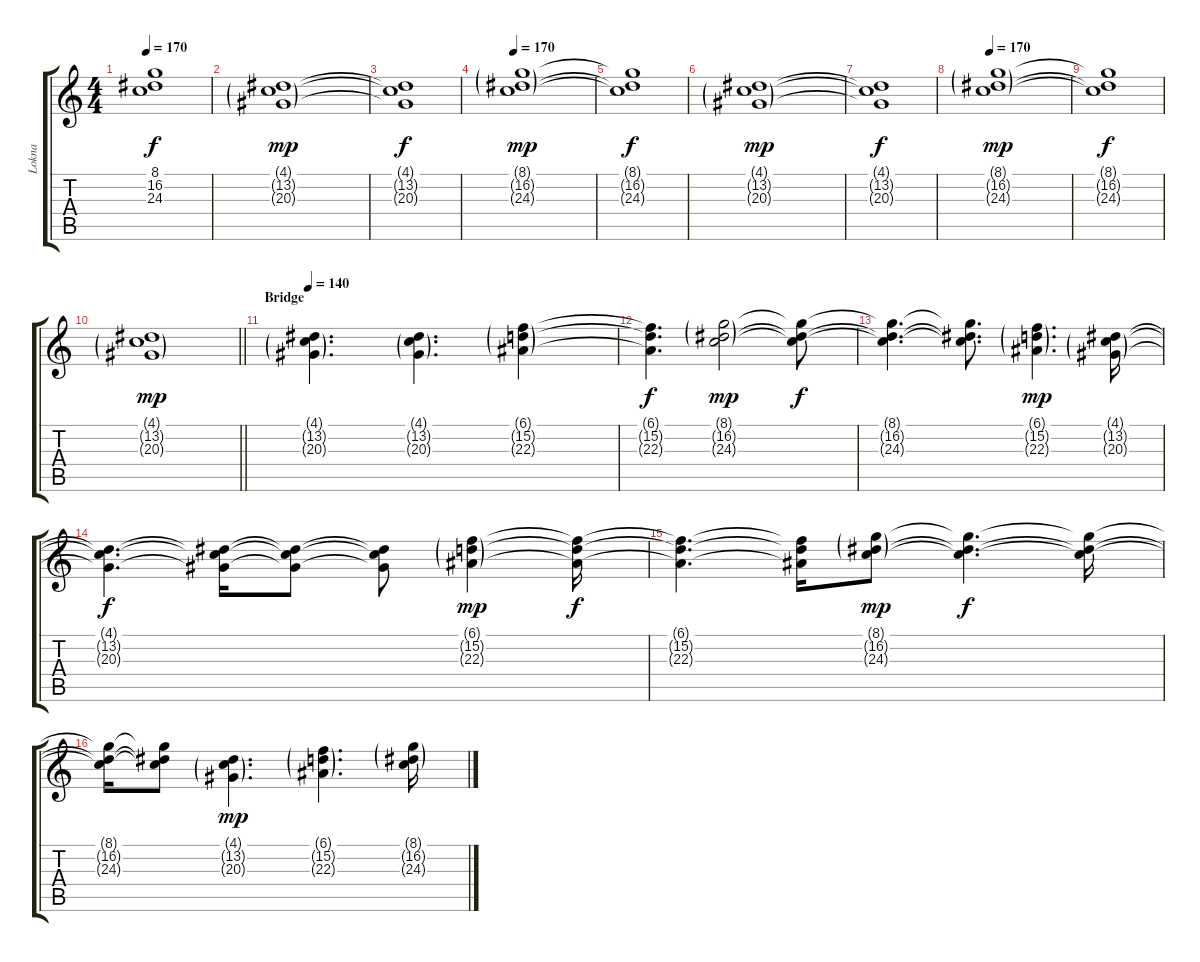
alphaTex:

\track ("Lokna" "Lokna") {instrument stringensemble1}
\staff {score tabs}
\tuning (E4 B3 G3 D3 A2 E2) {hide}
\ts (4 4)
\tempo 170
\clef g2
\ks c
(8.1{t} 16.2{t} 24.3{t}).1{dy f} |
(4.1{g} 13.2{g} 20.3{g}).1{dy mp} |
(4.1{t} 13.2{t} 20.3{t}).1{dy f} |
\tempo 170
(8.1{g} 16.2{g} 24.3{g}).1{dy mp} |
(8.1{t} 16.2{t} 24.3{t}).1{dy f} |
(4.1{g} 13.2{g} 20.3{g}).1{dy mp} |
(4.1{t} 13.2{t} 20.3{t}).1{dy f} |
\tempo 170
(8.1{g} 16.2{g} 24.3{g}).1{dy mp} |
(8.1{t} 16.2{t} 24.3{t}).1{dy f} |
\barLineRight lightlight
(4.1{g} 13.2{g} 20.3{g}).1{dy mp} |
\section ("" "Bridge")
\tempo 140
(4.1{g} 13.2{g} 20.3{g}).4{d} (4.1{g} 13.2{g} 20.3{g}).4{d} (6.1{g} 15.2{g} 22.3{g}).4 |
(6.1{t} 15.2{t} 22.3{t}).4{d dy f} (8.1{g} 16.2{g} 24.3{g}).2{dy mp} (8.1{t} 16.2{t} 24.3{t}).8{dy f} |
(8.1{t} 16.2{t} 24.3{t}).4{d} (8.1{t} 16.2{t} 24.3{t}).8{d} (6.1{g} 15.2{g} 22.3{g}).4{d dy mp} (4.1{g} 13.2{g} 20.3{g}).16 |
(4.1{t} 13.2{t} 20.3{t}).4{d dy f} (4.1{t} 13.2{t} 20.3{t}).16 (4.1{t} 13.2{t} 20.3{t}).8 (4.1{t} 13.2{t} 20.3{t}).8 (6.1{g} 15.2{g} 22.3{g}).4{dy mp} (6.1{t} 15.2{t} 22.3{t}).16{dy f} |
(6.1{t} 15.2{t} 22.3{t}).4{d} (6.1{t} 15.2{t} 22.3{t}).16 (8.1{g} 16.2{g} 24.3{g}).8{dy mp} (8.1{t} 16.2{t} 24.3{t}).4{d dy f} (8.1{t} 16.2{t} 24.3{t}).16 |
(8.1{t} 16.2{t} 24.3{t}).16 (8.1{t} 16.2{t} 24.3{t}).8 (4.1{g} 13.2{g} 20.3{g}).4{d dy mp} (6.1{g} 15.2{g} 22.3{g}).4{d} (8.1{g} 16.2{g} 24.3{g}).16
